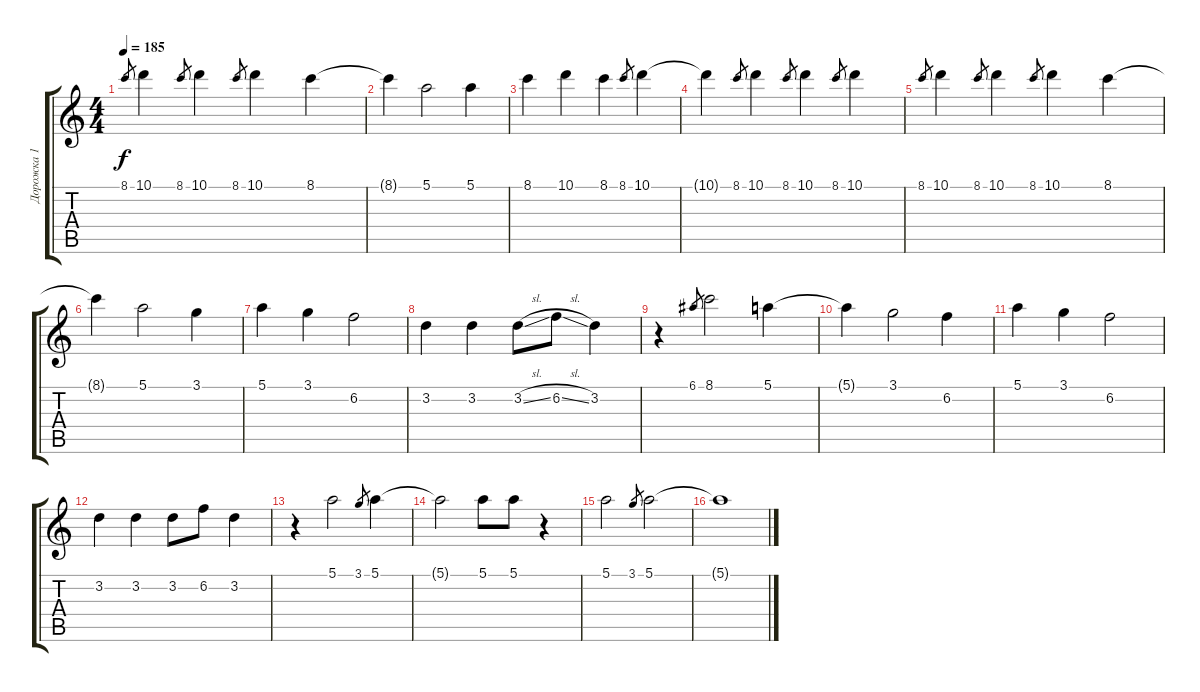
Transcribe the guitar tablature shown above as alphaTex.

\track ("Дорожка 1" "Дорожка 1") {instrument distortionguitar}
\staff {score tabs}
\tuning (E4 B3 G3 D3 A2 E2) {hide}
\ts (4 4)
\tempo 185
\clef g2
\ks c
8.1.8{gr dy f} 10.1.4 8.1.8{gr} 10.1.4 8.1.8{gr} 10.1.4 8.1.4 |
8.1{t}.4 5.1.2 5.1.4 |
8.1.4 10.1.4 8.1.4 8.1.8{gr} 10.1.4 |
10.1{t}.4 8.1.8{gr} 10.1.4 8.1.8{gr} 10.1.4 8.1.8{gr} 10.1.4 |
8.1.8{gr} 10.1.4 8.1.8{gr} 10.1.4 8.1.8{gr} 10.1.4 8.1.4 |
8.1{t}.4 5.1.2 3.1.4 |
5.1.4 3.1.4 6.2.2 |
3.2.4 3.2.4 3.2{sl}.8 6.2{sl}.8 3.2.4 |
r.4 6.1.8{gr} 8.1.2 5.1.4 |
5.1{t}.4 3.1.2 6.2.4 |
5.1.4 3.1.4 6.2.2 |
3.2.4 3.2.4 3.2.8 6.2.8 3.2.4 |
r.4 5.1.2 3.1.8{gr} 5.1.4 |
5.1{t}.2 5.1.8 5.1.8 r.4 |
5.1.2 3.1.8{gr} 5.1.2 |
5.1{t}.1
